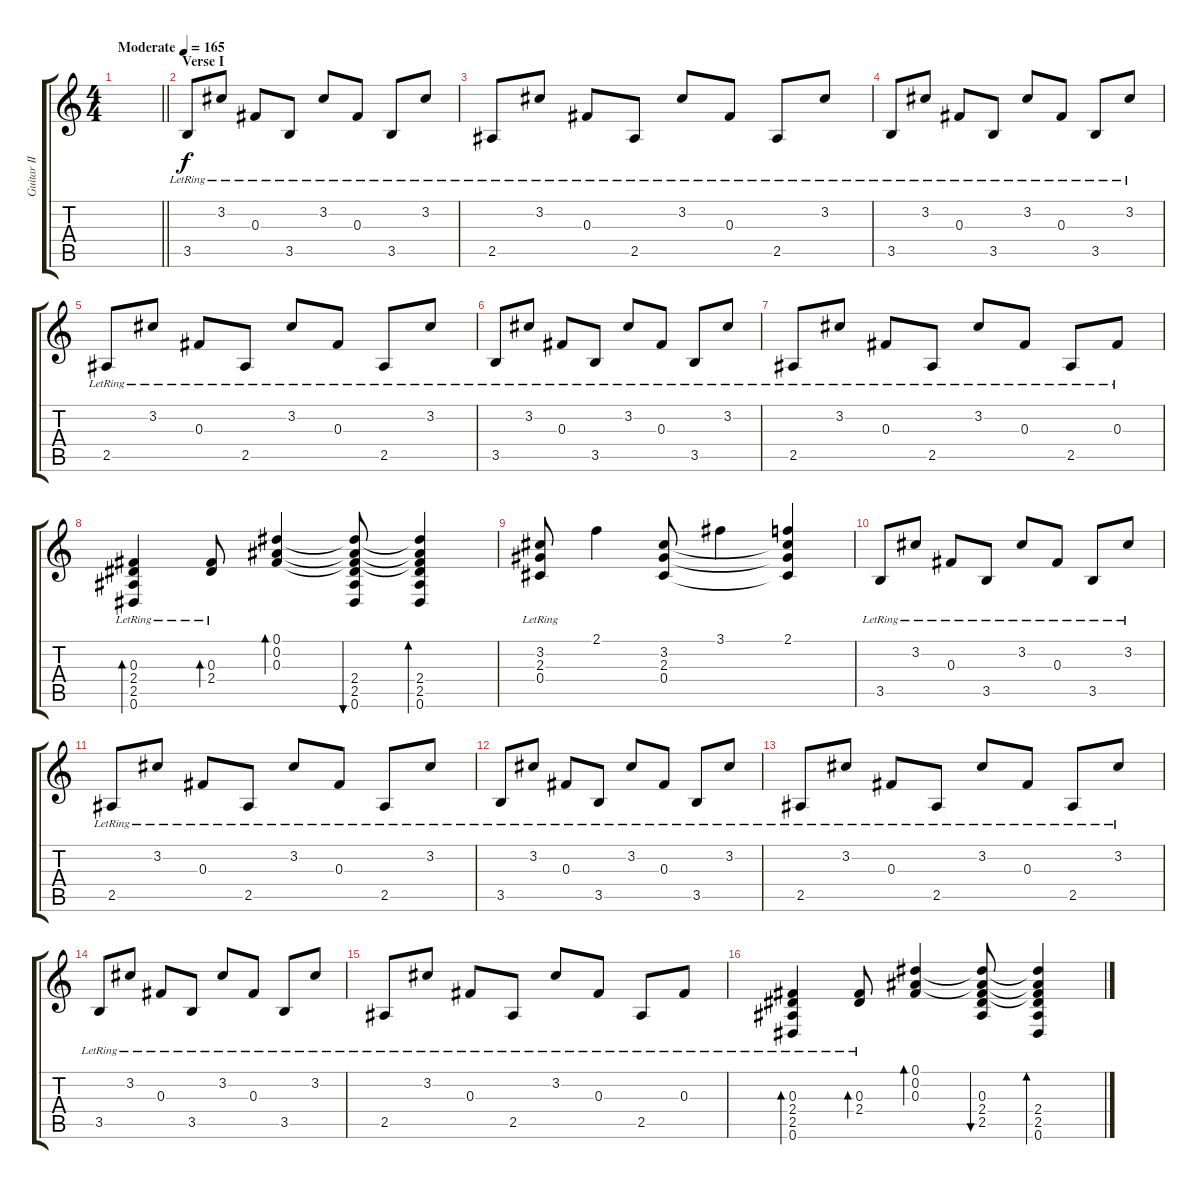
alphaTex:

\track ("Guitar II" "Guitar II") {instrument overdrivenguitar}
\staff {score tabs}
\tuning (Eb4 Bb3 Gb3 Db3 Ab2 Eb2) {hide}
\ts (4 4)
\tempo (165 "Moderate")
\clef g2
\barLineRight lightlight
\ks c
|
\section ("" "Verse I")
3.5{lr}.8{instrument electricguitarclean} 3.2{lr}.8 0.3{lr}.8 3.5{lr}.8 3.2{lr}.8 0.3{lr}.8 3.5{lr}.8 3.2{lr}.8 |
2.5{lr}.8 3.2{lr}.8 0.3{lr}.8 2.5{lr}.8 3.2{lr}.8 0.3{lr}.8 2.5{lr}.8 3.2{lr}.8 |
3.5{lr}.8 3.2{lr}.8 0.3{lr}.8 3.5{lr}.8 3.2{lr}.8 0.3{lr}.8 3.5{lr}.8 3.2{lr}.8 |
2.5{lr}.8 3.2{lr}.8 0.3{lr}.8 2.5{lr}.8 3.2{lr}.8 0.3{lr}.8 2.5{lr}.8 3.2{lr}.8 |
3.5{lr}.8 3.2{lr}.8 0.3{lr}.8 3.5{lr}.8 3.2{lr}.8 0.3{lr}.8 3.5{lr}.8 3.2{lr}.8 |
2.5{lr}.8 3.2{lr}.8 0.3{lr}.8 2.5{lr}.8 3.2{lr}.8 0.3{lr}.8 2.5{lr}.8 0.3{lr}.8 |
(0.3{lr} 2.4 2.5{lr} 0.6{lr}).4{bd 60} (0.3 2.4{lr}).8{bd 120} (0.1 0.2 0.3).4{bd 60} (0.1{t} 0.2{t} 0.3{t} 2.4 2.5 0.6).8{bu 60} (0.1{t} 0.2{t} 0.3{t} 2.4 2.5 0.6).4{bd 60} |
(3.2{lr} 2.3{lr} 0.4{lr}).8 2.1.4 (3.2 2.3 0.4).8 3.1.4 (2.1 3.2{t} 2.3{t} 0.4{t}).4 |
3.5{lr}.8 3.2{lr}.8 0.3{lr}.8 3.5{lr}.8 3.2{lr}.8 0.3{lr}.8 3.5{lr}.8 3.2{lr}.8 |
2.5{lr}.8 3.2{lr}.8 0.3{lr}.8 2.5{lr}.8 3.2{lr}.8 0.3{lr}.8 2.5{lr}.8 3.2{lr}.8 |
3.5{lr}.8 3.2{lr}.8 0.3{lr}.8 3.5{lr}.8 3.2{lr}.8 0.3{lr}.8 3.5{lr}.8 3.2{lr}.8 |
2.5{lr}.8 3.2{lr}.8 0.3{lr}.8 2.5{lr}.8 3.2{lr}.8 0.3{lr}.8 2.5{lr}.8 3.2{lr}.8 |
3.5{lr}.8 3.2{lr}.8 0.3{lr}.8 3.5{lr}.8 3.2{lr}.8 0.3{lr}.8 3.5{lr}.8 3.2{lr}.8 |
2.5{lr}.8 3.2{lr}.8 0.3{lr}.8 2.5{lr}.8 3.2{lr}.8 0.3{lr}.8 2.5{lr}.8 0.3{lr}.8 |
(0.3{lr} 2.4 2.5{lr} 0.6{lr}).4{bd 60} (0.3 2.4{lr}).8{bd 120} (0.1 0.2 0.3).4{bd 60} (0.1{t} 0.2{t} 0.3 2.4 2.5).8{bu 60} (0.1{t} 0.2{t} 0.3{t} 2.4 2.5 0.6).4{bd 60}
